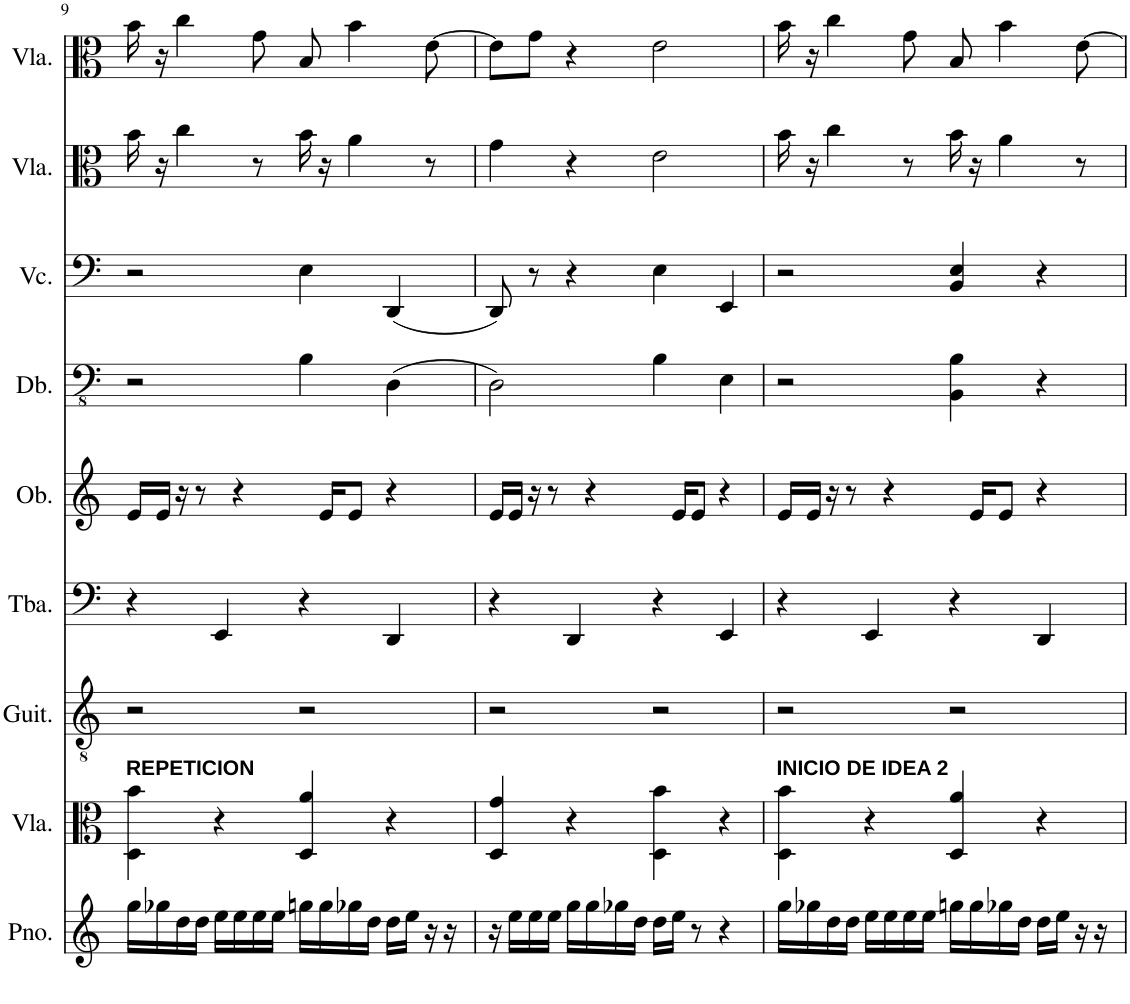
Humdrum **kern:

**kern	**kern	**kern	**kern	**kern	**kern	**kern	**kern	**kern
*part9	*part8	*part7	*part6	*part5	*part4	*part3	*part2	*part1
*staff9	*staff8	*staff7	*staff6	*staff5	*staff4	*staff3	*staff2	*staff1
*I"Piano	*I"Viola	*I"Classical Guitar	*I"Tuba	*I"Oboe	*I"Double Bass	*I"Violoncello	*I"Viola	*I"Viola
*I'Pno.	*I'Vla.	*I'Guit.	*I'Tba.	*I'Ob.	*I'Db.	*I'Vc.	*I'Vla.	*I'Vla.
!!LO:PB:g=z
*clefG2	*clefC3	*clefGv2	*clefF4	*clefG2	*clefFv4	*clefF4	*clefC3	*clefC3
*	*	*	*	*	*Trd7c12	*	*	*
*k[]	*k[]	*k[]	*k[]	*k[]	*k[]	*k[]	*k[]	*k[]
*M4/4	*M4/4	*M4/4	*M4/4	*M4/4	*M4/4	*M4/4	*M4/4	*M4/4
=9	=9	=9	=9	=9	=9	=9	=9	=9
!	!LO:TX:a:B:t=REPETICION	!	!	!	!	!	!	!
16gg\LL	4D\ 4b\	2r	4r	16e/LL	2r	2r	16b\	16b\
16gg-X\	.	.	.	16e/JJ	.	.	16r	16r
16dd\	.	.	.	16r	.	.	4cc\	4cc\
16dd\JJ	.	.	.	8r	.	.	.	.
16ee\LL	4r	.	4EE/	.	.	.	.	.
16ee\	.	.	.	4r	.	.	.	.
16ee\	.	.	.	.	.	.	8r	8g\
16ee\JJ	.	.	.	.	.	.	.	.
16ggn\LL	4D/ 4a/	2r	4r	.	4BB\	4E\	16b\	8B/
16gg\	.	.	.	16e/KL	.	.	16r	.
16gg-X\	.	.	.	8e/J	.	.	4a\	4b\
16dd\JJ	.	.	.	.	.	.	.	.
16dd\LL	4r	.	4DD/	4r	(4DD\	(4DD/	.	.
16ee\JJ	.	.	.	.	.	.	.	.
16r	.	.	.	.	.	.	8r	[8e\
16r	.	.	.	.	.	.	.	.
=10	=10	=10	=10	=10	=10	=10	=10	=10
16r	4D/ 4g/	2r	4r	16e/LL	2DD\)	8DD/)	4g\	8e\L]
16ee\LL	.	.	.	16e/JJ	.	.	.	.
16ee\	.	.	.	16r	.	8r	.	8g\J
16ee\JJ	.	.	.	8r	.	.	.	.
16gg\LL	4r	.	4DD/	.	.	4r	4r	4r
16gg\	.	.	.	4r	.	.	.	.
16gg-X\	.	.	.	.	.	.	.	.
16dd\JJ	.	.	.	.	.	.	.	.
16dd\LL	4D\ 4b\	2r	4r	.	4BB\	4E\	2e\	2e\
16ee\JJ	.	.	.	16e/KL	.	.	.	.
8r	.	.	.	8e/J	.	.	.	.
4r	4r	.	4EE/	4r	4EE\	4EE/	.	.
=11	=11	=11	=11	=11	=11	=11	=11	=11
!	!LO:TX:a:B:t=INICIO DE IDEA 2	!	!	!	!	!	!	!
16gg\LL	4D\ 4b\	2r	4r	16e/LL	2r	2r	16b\	16b\
16gg-X\	.	.	.	16e/JJ	.	.	16r	16r
16dd\	.	.	.	16r	.	.	4cc\	4cc\
16dd\JJ	.	.	.	8r	.	.	.	.
16ee\LL	4r	.	4EE/	.	.	.	.	.
16ee\	.	.	.	4r	.	.	.	.
16ee\	.	.	.	.	.	.	8r	8g\
16ee\JJ	.	.	.	.	.	.	.	.
16ggn\LL	4D/ 4a/	2r	4r	.	4BBB\ 4BB\	4BB/ 4E/	16b\	8B/
16gg\	.	.	.	16e/KL	.	.	16r	.
16gg-X\	.	.	.	8e/J	.	.	4a\	4b\
16dd\JJ	.	.	.	.	.	.	.	.
16dd\LL	4r	.	4DD/	4r	4r	4r	.	.
16ee\JJ	.	.	.	.	.	.	.	.
16r	.	.	.	.	.	.	8r	[8e\
16r	.	.	.	.	.	.	.	.
=	=	=	=	=	=	=	=	=
*-	*-	*-	*-	*-	*-	*-	*-	*-
